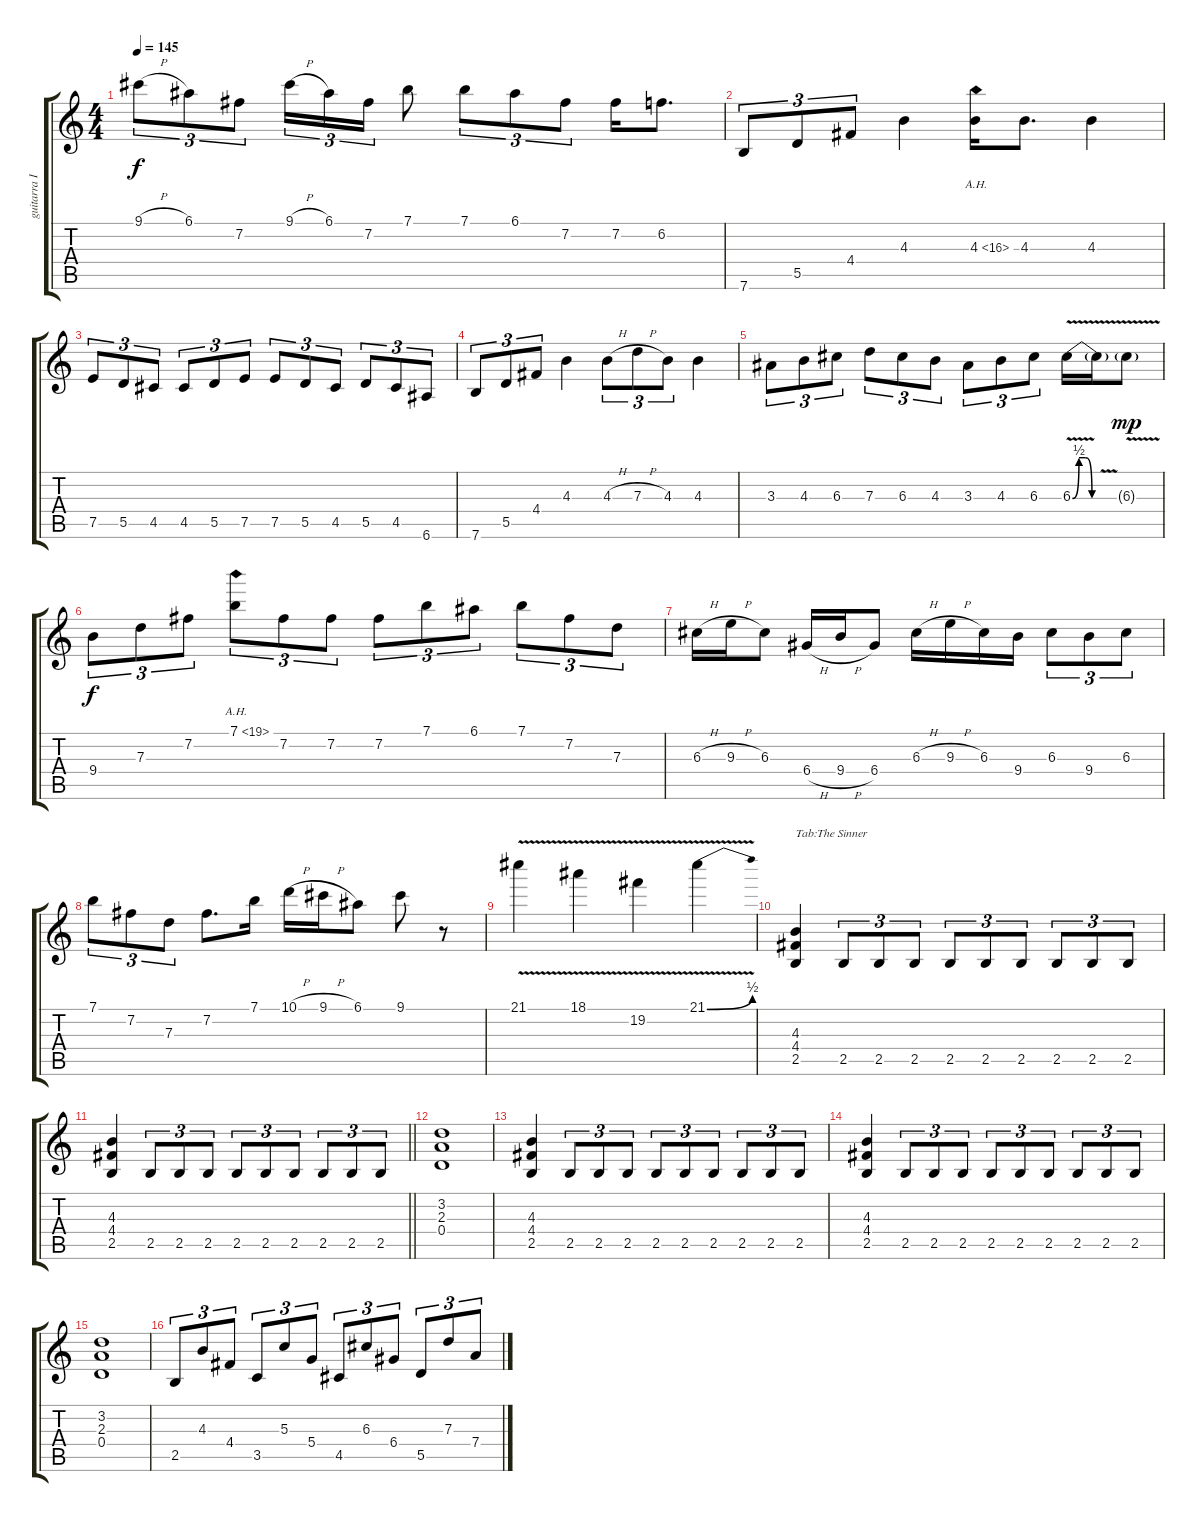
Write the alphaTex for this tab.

\track ("guitarra I" "guitarra I") {instrument distortionguitar}
\staff {score tabs}
\tuning (E4 B3 G3 D3 A2 E2) {hide}
\ts (4 4)
\tempo 145
\clef g2
\ks c
9.1{h}.8{tu (3 2) dy f} 6.1.8{tu (3 2)} 7.2.8{tu (3 2)} 9.1{h}.16{tu (3 2)} 6.1.16{tu (3 2)} 7.2.16{tu (3 2)} 7.1.8 7.1.8{tu (3 2)} 6.1.8{tu (3 2)} 7.2.8{tu (3 2)} 7.2.16 6.2.8{d} |
7.6.8{tu (3 2)} 5.5.8{tu (3 2)} 4.4.8{tu (3 2)} 4.3.4 4.3{ah 12}.16 4.3.8{d} 4.3.4 |
7.5.8{tu (3 2)} 5.5.8{tu (3 2)} 4.5.8{tu (3 2)} 4.5.8{tu (3 2)} 5.5.8{tu (3 2)} 7.5.8{tu (3 2)} 7.5.8{tu (3 2)} 5.5.8{tu (3 2)} 4.5.8{tu (3 2)} 5.5.8{tu (3 2)} 4.5.8{tu (3 2)} 6.6.8{tu (3 2)} |
7.6.8{tu (3 2)} 5.5.8{tu (3 2)} 4.4.8{tu (3 2)} 4.3.4 4.3{h}.8{tu (3 2)} 7.3{h}.8{tu (3 2)} 4.3.8{tu (3 2)} 4.3.4 |
3.3.8{tu (3 2)} 4.3.8{tu (3 2)} 6.3.8{tu (3 2)} 7.3.8{tu (3 2)} 6.3.8{tu (3 2)} 4.3.8{tu (3 2)} 3.3.8{tu (3 2)} 4.3.8{tu (3 2)} 6.3.8{tu (3 2)} 6.3{be (custom 0 0 15 2 30 2 45 0 60 0) v}.16 6.3{v t}.16 6.3{v g}.8{dy mp} |
9.4.8{tu (3 2) dy f} 7.3.8{tu (3 2)} 7.2.8{tu (3 2)} 7.1{ah 12}.8{tu (3 2)} 7.2.8{tu (3 2)} 7.2.8{tu (3 2)} 7.2.8{tu (3 2)} 7.1.8{tu (3 2)} 6.1.8{tu (3 2)} 7.1.8{tu (3 2)} 7.2.8{tu (3 2)} 7.3.8{tu (3 2)} |
6.3{h}.16 9.3{h}.16 6.3.8 6.4{h}.16 9.4{h}.16 6.4.8 6.3{h}.16 9.3{h}.16 6.3.16 9.4.16 6.3.8{tu (3 2)} 9.4.8{tu (3 2)} 6.3.8{tu (3 2)} |
7.1.8{tu (3 2)} 7.2.8{tu (3 2)} 7.3.8{tu (3 2)} 7.2.8{d} 7.1.16 10.1{h}.16 9.1{h}.16 6.1.8 9.1.8 r.8 |
21.1{v}.4 18.1{v}.4 19.2{v}.4 21.1{be (bend 0 0 60 2) v}.4 |
(4.3 4.4 2.5).4{txt "Tab:The Sinner"} 2.5.8{tu (3 2)} 2.5.8{tu (3 2)} 2.5.8{tu (3 2)} 2.5.8{tu (3 2)} 2.5.8{tu (3 2)} 2.5.8{tu (3 2)} 2.5.8{tu (3 2)} 2.5.8{tu (3 2)} 2.5.8{tu (3 2)} |
\barLineRight lightlight
(4.3 4.4 2.5).4 2.5.8{tu (3 2)} 2.5.8{tu (3 2)} 2.5.8{tu (3 2)} 2.5.8{tu (3 2)} 2.5.8{tu (3 2)} 2.5.8{tu (3 2)} 2.5.8{tu (3 2)} 2.5.8{tu (3 2)} 2.5.8{tu (3 2)} |
(3.2 2.3 0.4).1 |
(4.3 4.4 2.5).4 2.5.8{tu (3 2)} 2.5.8{tu (3 2)} 2.5.8{tu (3 2)} 2.5.8{tu (3 2)} 2.5.8{tu (3 2)} 2.5.8{tu (3 2)} 2.5.8{tu (3 2)} 2.5.8{tu (3 2)} 2.5.8{tu (3 2)} |
(4.3 4.4 2.5).4 2.5.8{tu (3 2)} 2.5.8{tu (3 2)} 2.5.8{tu (3 2)} 2.5.8{tu (3 2)} 2.5.8{tu (3 2)} 2.5.8{tu (3 2)} 2.5.8{tu (3 2)} 2.5.8{tu (3 2)} 2.5.8{tu (3 2)} |
(3.2 2.3 0.4).1 |
2.5.8{tu (3 2)} 4.3.8{tu (3 2)} 4.4.8{tu (3 2)} 3.5.8{tu (3 2)} 5.3.8{tu (3 2)} 5.4.8{tu (3 2)} 4.5.8{tu (3 2)} 6.3.8{tu (3 2)} 6.4.8{tu (3 2)} 5.5.8{tu (3 2)} 7.3.8{tu (3 2)} 7.4.8{tu (3 2)}
